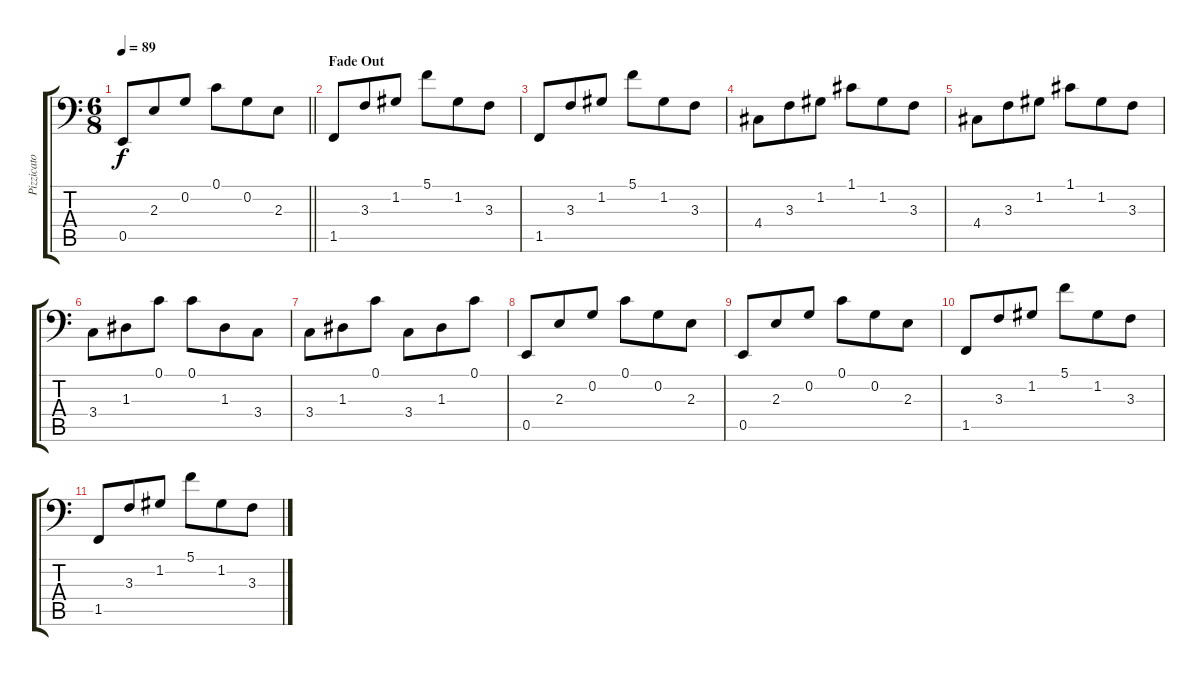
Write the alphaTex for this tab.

\track ("Pizzicato" "Pizzicato") {instrument electricbasspick}
\staff {score tabs}
\tuning (C3 G2 D2 A1 E1 B0) {hide}
\ts (6 8)
\tempo 89
\clef f4
\barLineRight lightlight
\ks c
0.5.8{dy f} 2.3.8 0.2.8 0.1.8 0.2.8 2.3.8 |
\section ("" "Fade Out")
1.5.8 3.3.8 1.2.8 5.1.8 1.2.8 3.3.8 |
1.5.8 3.3.8 1.2.8 5.1.8 1.2.8 3.3.8 |
4.4.8 3.3.8 1.2.8 1.1.8 1.2.8 3.3.8 |
4.4.8 3.3.8 1.2.8 1.1.8 1.2.8 3.3.8 |
3.4.8 1.3.8 0.1.8 0.1.8 1.3.8 3.4.8 |
3.4.8 1.3.8 0.1.8 3.4.8 1.3.8 0.1.8 |
0.5.8 2.3.8 0.2.8 0.1.8 0.2.8 2.3.8 |
0.5.8 2.3.8 0.2.8 0.1.8 0.2.8 2.3.8 |
1.5.8 3.3.8 1.2.8 5.1.8 1.2.8 3.3.8 |
1.5.8 3.3.8 1.2.8 5.1.8 1.2.8 3.3.8
